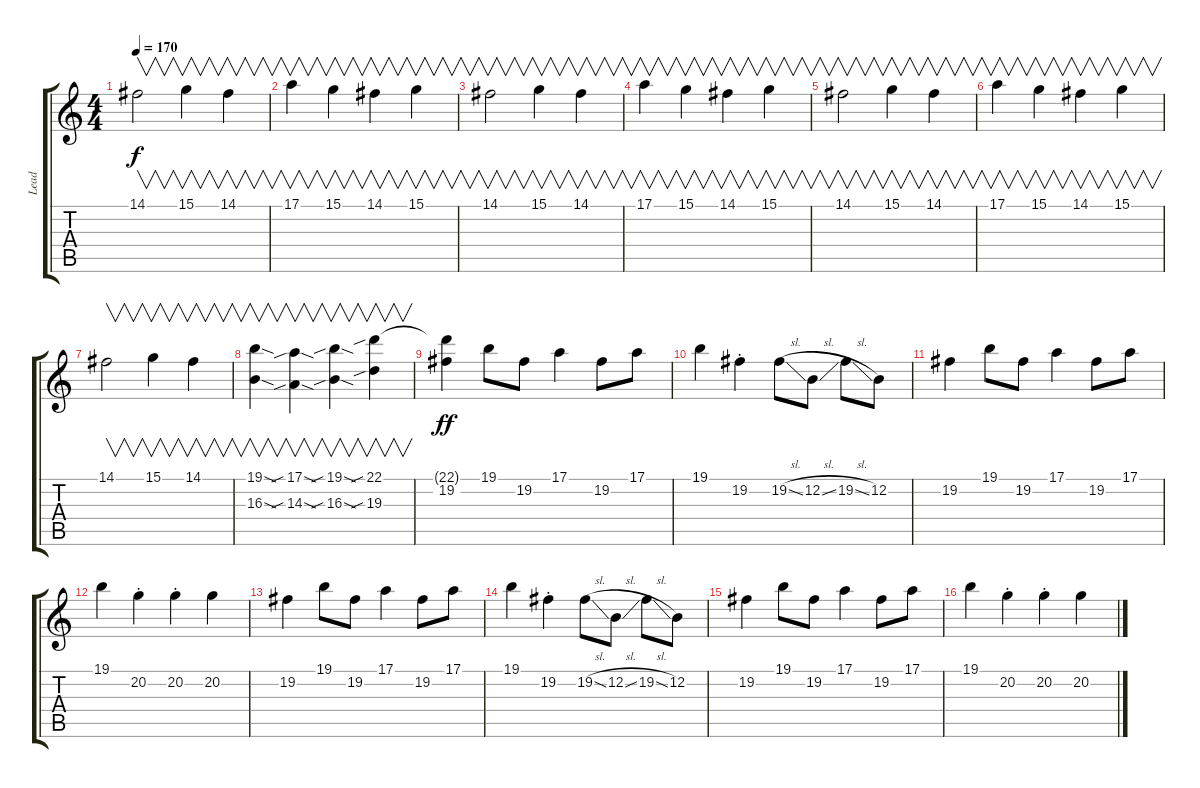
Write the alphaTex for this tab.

\track ("Lead" "Lead") {instrument lead2sawtooth}
\staff {score tabs}
\tuning (E4 B3 G3 D3 A2 E2) {hide}
\ts (4 4)
\tempo 170
\clef g2
\ks c
14.1.2{v dy f} 15.1.4{v} 14.1.4{v} |
17.1.4{v} 15.1.4{v} 14.1.4{v} 15.1.4{v} |
14.1.2{v} 15.1.4{v} 14.1.4{v} |
17.1.4{v} 15.1.4{v} 14.1.4{v} 15.1.4{v} |
14.1.2{v} 15.1.4{v} 14.1.4{v} |
17.1.4{v} 15.1.4{v} 14.1.4{v} 15.1.4{v} |
14.1.2{v} 15.1.4{v} 14.1.4{v} |
(19.1{sod} 16.3{sod}).4{v} (17.1{sib sod} 14.3{sib sod}).4{v} (19.1{sib sod} 16.3{sib sod}).4{v} (22.1{sib} 19.3{sib}).4{v} |
(22.1{t} 19.2).4{dy ff} 19.1.8 19.2.8 17.1.4 19.2.8 17.1.8 |
19.1.4 19.2{st}.4 19.2{sl}.8 12.2{sl}.8 19.2{sl}.8 12.2.8 |
19.2.4 19.1.8 19.2.8 17.1.4 19.2.8 17.1.8 |
19.1.4 20.2{st}.4 20.2{st}.4 20.2.4 |
19.2.4 19.1.8 19.2.8 17.1.4 19.2.8 17.1.8 |
19.1.4 19.2{st}.4 19.2{sl}.8 12.2{sl}.8 19.2{sl}.8 12.2.8 |
19.2.4 19.1.8 19.2.8 17.1.4 19.2.8 17.1.8 |
19.1.4 20.2{st}.4 20.2{st}.4 20.2.4
